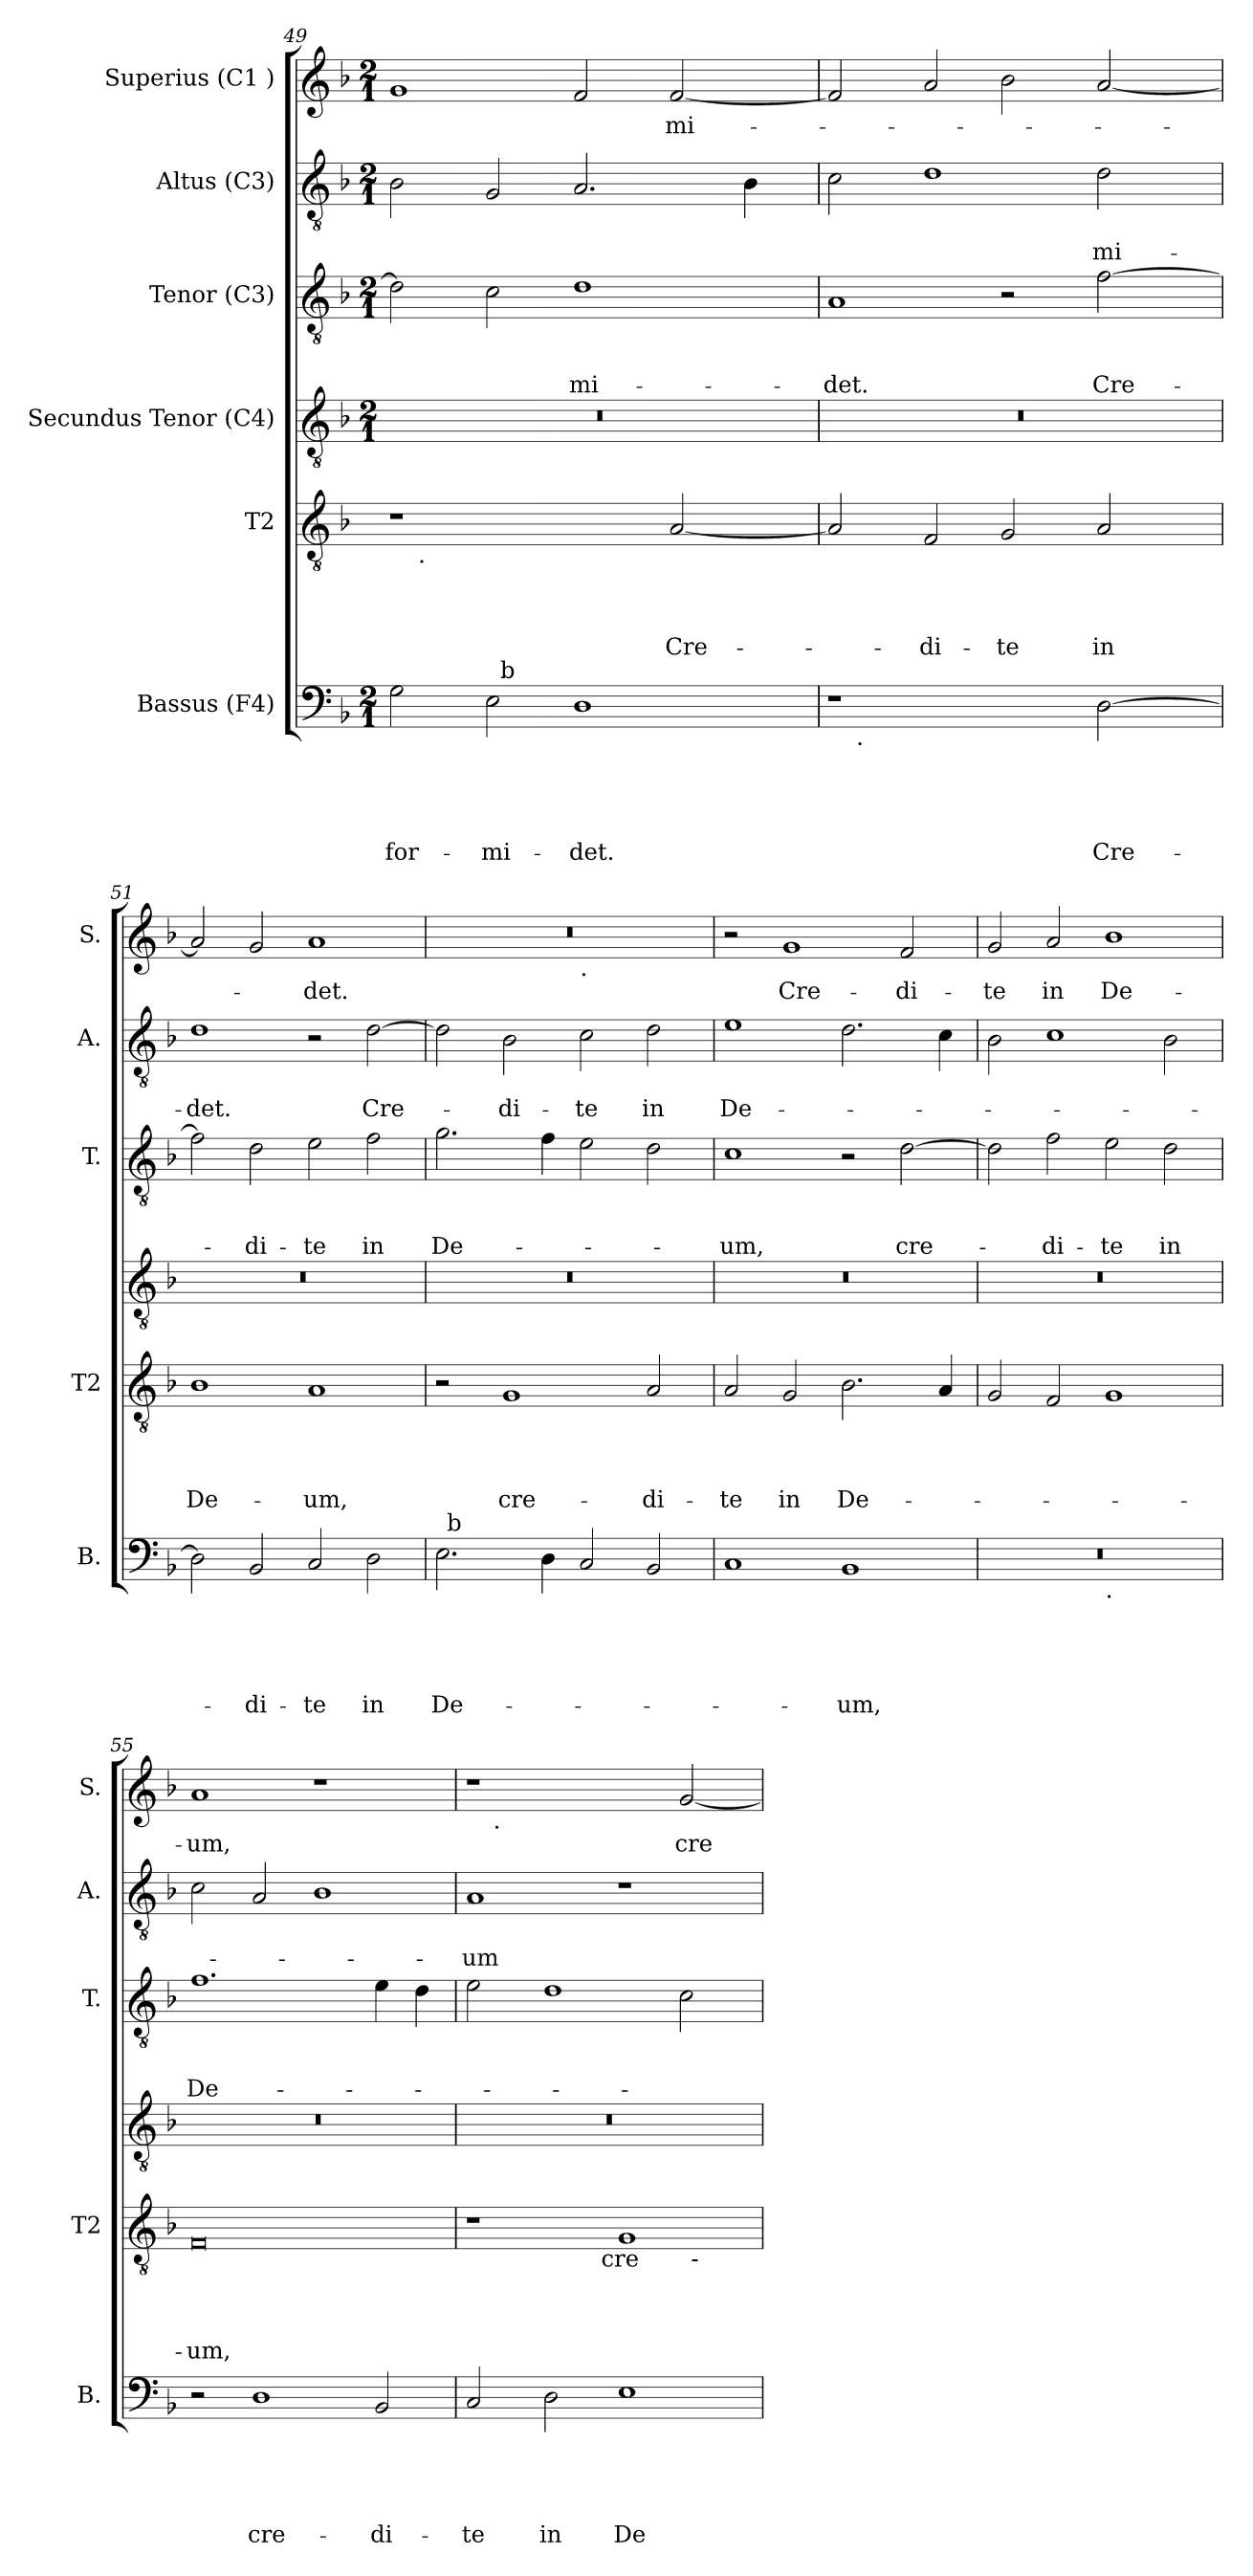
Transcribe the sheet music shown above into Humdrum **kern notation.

**kern	**text	**text	**text	**text	**text	**kern	**text	**text	**text	**text	**kern	**kern	**text	**text	**text	**kern	**text	**text	**kern	**text
*part6	*part6	*part6	*part6	*part6	*part6	*part5	*part5	*part5	*part5	*part5	*part4	*part3	*part3	*part3	*part3	*part2	*part2	*part2	*part1	*part1
*staff6	*staff6	*staff6	*staff6	*staff6	*staff6	*staff5	*staff5	*staff5	*staff5	*staff5	*staff4	*staff3	*staff3	*staff3	*staff3	*staff2	*staff2	*staff2	*staff1	*staff1
*I"Bassus (F4)	*	*	*	*	*	*I"T2	*	*	*	*	*I"Secundus Tenor (C4)	*I"Tenor (C3)	*	*	*	*I"Altus (C3)	*	*	*I"Superius (C1 )	*
*I'B.	*	*	*	*	*	*I'T2	*	*	*	*	*	*I'T.	*	*	*	*I'A.	*	*	*I'S.	*
!!LO:PB:g=z
*clefF4	*	*	*	*	*	*clefGv2	*	*	*	*	*clefGv2	*clefGv2	*	*	*	*clefGv2	*	*	*clefG2	*
*k[b-]	*	*	*	*	*	*k[b-]	*	*	*	*	*k[b-]	*k[b-]	*	*	*	*k[b-]	*	*	*k[b-]	*
*F:	*	*	*	*	*	*F:	*	*	*	*	*F:	*F:	*	*	*	*F:	*	*	*F:	*
*M2/1	*	*	*	*	*	*	*	*	*	*	*M2/1	*M2/1	*	*	*	*M2/1	*	*	*M2/1	*
=49	=49	=49	=49	=49	=49	=49	=49	=49	=49	=49	=49	=49	=49	=49	=49	=49	=49	=49	=49	=49
!	!	!	!	!	!LO:LY:b	!	!	!	!	!	!	!	!	!	!	!	!	!	!	!
*^	*	*	*	*	*	*^	*	*	*	*	*	*	*	*	*	*	*	*	*	*
2G\	2ryy	.	.	.	.	for-	1r	16.ryy	.	.	.	.	0r	2d\]	.	.	.	2B-\	.	.	1g	.
!	!	!	!	!	!	!	!	!LO:TX:b:t=.	!	!	!	!	!	!	!	!	!	!	!	!	!	!
.	.	.	.	.	.	.	.	1ryy	.	.	.	.	.	.	.	.	.	.	.	.	.	.
!	!	!	!	!	!	!LO:LY:b	!	!	!	!	!	!	!	!	!	!	!	!	!	!	!	!
2E\	32ryy	.	.	.	.	-mi-	.	.	.	.	.	.	.	2c\	.	.	.	2G/	.	.	.	.
!	!LO:TX:a:t=b	!	!	!	!	!	!	!	!	!	!	!	!	!	!	!	!	!	!	!	!	!
.	1ryy	.	.	.	.	.	.	.	.	.	.	.	.	.	.	.	.	.	.	.	.	.
!	!	!	!	!	!	!LO:LY:b	!	!	!	!	!	!	!	!	!	!	!LO:LY:b	!	!	!	!	!
1D	.	.	.	.	.	-det.	2ryy	.	.	.	.	.	.	1d	.	.	-mi-	2.A/	.	.	2f/	.
.	.	.	.	.	.	.	.	2ryy	.	.	.	.	.	.	.	.	.	.	.	.	.	.
!	!	!	!	!	!	!	!	!	!	!	!	!LO:LY:b	!	!	!	!	!	!	!	!	!	!LO:LY:b
.	.	.	.	.	.	.	[<2A/	.	.	.	.	Cre-	.	.	.	.	.	.	.	.	[<2f/	-mi-
.	4...ryy	.	.	.	.	.	.	.	.	.	.	.	.	.	.	.	.	.	.	.	.	.
.	.	.	.	.	.	.	.	4ryy	.	.	.	.	.	.	.	.	.	.	.	.	.	.
.	.	.	.	.	.	.	.	.	.	.	.	.	.	.	.	.	.	4B-\	.	.	.	.
.	.	.	.	.	.	.	.	8ryy	.	.	.	.	.	.	.	.	.	.	.	.	.	.
.	.	.	.	.	.	.	.	32ryy	.	.	.	.	.	.	.	.	.	.	.	.	.	.
=50	=50	=50	=50	=50	=50	=50	=50	=50	=50	=50	=50	=50	=50	=50	=50	=50	=50	=50	=50	=50	=50	=50
!	!	!	!	!	!	!	!	!	!	!	!	!	!	!	!	!	!LO:LY:b	!	!	!	!	!
*	*	*	*	*	*	*	*v	*v	*	*	*	*	*	*	*	*	*	*	*	*	*	*
1r	16.ryy	.	.	.	.	.	2A/]	.	.	.	.	0r	1A	.	.	-det.	2c\	.	.	2f/]	.
!	!LO:TX:b:t=.	!	!	!	!	!	!	!	!	!	!	!	!	!	!	!	!	!	!	!	!
.	1ryy	.	.	.	.	.	.	.	.	.	.	.	.	.	.	.	.	.	.	.	.
!	!	!	!	!	!	!	!	!	!	!	!LO:LY:b	!	!	!	!	!	!	!	!	!	!
.	.	.	.	.	.	.	2F/	.	.	.	-di-	.	.	.	.	.	1d	.	.	2a/	.
!	!	!	!	!	!	!	!	!	!	!	!LO:LY:b	!	!	!	!	!	!	!	!	!	!
2ryy	.	.	.	.	.	.	2G/	.	.	.	-te	.	2r	.	.	.	.	.	.	2b-\	.
.	2ryy	.	.	.	.	.	.	.	.	.	.	.	.	.	.	.	.	.	.	.	.
!	!	!	!	!	!	!LO:LY:b	!	!	!	!	!LO:LY:b	!	!	!	!	!LO:LY:b	!	!	!LO:LY:b	!	!
[>2D\	.	.	.	.	.	Cre-	2A/	.	.	.	in	.	[>2f\	.	.	Cre-	2d\	.	-mi-	[<2a/	.
.	4ryy	.	.	.	.	.	.	.	.	.	.	.	.	.	.	.	.	.	.	.	.
.	8ryy	.	.	.	.	.	.	.	.	.	.	.	.	.	.	.	.	.	.	.	.
.	32ryy	.	.	.	.	.	.	.	.	.	.	.	.	.	.	.	.	.	.	.	.
=51	=51	=51	=51	=51	=51	=51	=51	=51	=51	=51	=51	=51	=51	=51	=51	=51	=51	=51	=51	=51	=51
!	!	!	!	!	!	!	!	!	!	!	!LO:LY:b	!	!	!	!	!	!	!	!LO:LY:b	!	!
*v	*v	*	*	*	*	*	*	*	*	*	*	*	*	*	*	*	*	*	*	*	*
2D\]	.	.	.	.	.	1B-	.	.	.	De-	0r	2f\]	.	.	.	1d	.	-det.	2a/]	.
!	!	!	!	!	!LO:LY:b	!	!	!	!	!	!	!	!	!	!LO:LY:b	!	!	!	!	!
2BB-/	.	.	.	.	-di-	.	.	.	.	.	.	2d\	.	.	-di-	.	.	.	2g/	.
!	!	!	!	!	!LO:LY:b	!	!	!	!	!LO:LY:b	!	!	!	!	!LO:LY:b	!	!	!	!	!LO:LY:b
2C/	.	.	.	.	-te	1A	.	.	.	-um,	.	2e\	.	.	-te	2r	.	.	1a	-det.
!	!	!	!	!	!LO:LY:b	!	!	!	!	!	!	!	!	!	!LO:LY:b	!	!	!LO:LY:b	!	!
2D\	.	.	.	.	in	.	.	.	.	.	.	2f\	.	.	in	[>2d\	.	Cre-	.	.
=52	=52	=52	=52	=52	=52	=52	=52	=52	=52	=52	=52	=52	=52	=52	=52	=52	=52	=52	=52	=52
!	!	!	!	!	!LO:LY:b	!	!	!	!	!	!	!	!	!	!LO:LY:b	!	!	!	!	!
*^	*	*	*	*	*	*	*	*	*	*	*	*	*	*	*	*	*	*	*^	*
2.E\	32ryy	.	.	.	.	De-	2r	.	.	.	.	0r	2.g\	.	.	De-	2d\]	.	.	0r	1ryy	.
!	!LO:TX:a:t=b	!	!	!	!	!	!	!	!	!	!	!	!	!	!	!	!	!	!	!	!	!
.	1ryy	.	.	.	.	.	.	.	.	.	.	.	.	.	.	.	.	.	.	.	.	.
!	!	!	!	!	!	!	!	!	!	!	!LO:LY:b	!	!	!	!	!	!	!	!LO:LY:b	!	!	!
.	.	.	.	.	.	.	1G	.	.	.	cre-	.	.	.	.	.	2B-\	.	-di-	.	.	.
4D\	.	.	.	.	.	.	.	.	.	.	.	.	4f\	.	.	.	.	.	.	.	.	.
!	!	!	!	!	!	!	!	!	!	!	!	!	!	!	!	!	!	!	!	!	!LO:TX:b:t=.	!
!	!	!	!	!	!	!	!	!	!	!	!	!	!	!	!	!	!	!	!LO:LY:b	!	!	!
2C/	.	.	.	.	.	.	.	.	.	.	.	.	2e\	.	.	.	2c\	.	-te	.	1ryy	.
.	2ryy	.	.	.	.	.	.	.	.	.	.	.	.	.	.	.	.	.	.	.	.	.
!	!	!	!	!	!	!	!	!	!	!	!LO:LY:b	!	!	!	!	!	!	!	!LO:LY:b	!	!	!
2BB-/	.	.	.	.	.	.	2A/	.	.	.	-di-	.	2d\	.	.	.	2d\	.	in	.	.	.
.	4...ryy	.	.	.	.	.	.	.	.	.	.	.	.	.	.	.	.	.	.	.	.	.
!!LO:LB:g=z
=53	=53	=53	=53	=53	=53	=53	=53	=53	=53	=53	=53	=53	=53	=53	=53	=53	=53	=53	=53	=53	=53	=53
!	!	!	!	!	!	!	!	!	!	!	!LO:LY:b	!	!	!	!	!LO:LY:b	!	!	!LO:LY:b	!	!	!
*v	*v	*	*	*	*	*	*	*	*	*	*	*	*	*	*	*	*	*	*	*v	*v	*
1C	.	.	.	.	.	2A/	.	.	.	-te	0r	1c	.	.	-um,	1e	.	De-	2r	.
!	!	!	!	!	!	!	!	!	!	!LO:LY:b	!	!	!	!	!	!	!	!	!	!LO:LY:b
.	.	.	.	.	.	2G/	.	.	.	in	.	.	.	.	.	.	.	.	1g	Cre-
!	!	!	!	!	!LO:LY:b	!	!	!	!	!LO:LY:b	!	!	!	!	!	!	!	!	!	!
1BB-	.	.	.	.	-um,	2.B-\	.	.	.	De-	.	2r	.	.	.	2.d\	.	.	.	.
!	!	!	!	!	!	!	!	!	!	!	!	!	!	!	!LO:LY:b	!	!	!	!	!LO:LY:b
.	.	.	.	.	.	.	.	.	.	.	.	[>2d\	.	.	cre-	.	.	.	2f/	-di-
.	.	.	.	.	.	4A/	.	.	.	.	.	.	.	.	.	4c\	.	.	.	.
=54	=54	=54	=54	=54	=54	=54	=54	=54	=54	=54	=54	=54	=54	=54	=54	=54	=54	=54	=54	=54
!	!	!	!	!	!	!	!	!	!	!	!	!	!	!	!	!	!	!	!	!LO:LY:b
*^	*	*	*	*	*	*	*	*	*	*	*	*	*	*	*	*	*	*	*	*
0r	1ryy	.	.	.	.	.	2G/	.	.	.	.	0r	2d\]	.	.	.	2B-\	.	.	2g/	-te
!	!	!	!	!	!	!	!	!	!	!	!	!	!	!	!	!LO:LY:b	!	!	!	!	!LO:LY:b
.	.	.	.	.	.	.	2F/	.	.	.	.	.	2f\	.	.	-di-	1c	.	.	2a/	in
!	!LO:TX:b:t=.	!	!	!	!	!	!	!	!	!	!	!	!	!	!	!	!	!	!	!	!
!	!	!	!	!	!	!	!	!	!	!	!	!	!	!	!	!LO:LY:b	!	!	!	!	!LO:LY:b
.	1ryy	.	.	.	.	.	1G	.	.	.	.	.	2e\	.	.	-te	.	.	.	1b-	De-
!	!	!	!	!	!	!	!	!	!	!	!	!	!	!	!	!LO:LY:b	!	!	!	!	!
.	.	.	.	.	.	.	.	.	.	.	.	.	2d\	.	.	in	2B-\	.	.	.	.
=55	=55	=55	=55	=55	=55	=55	=55	=55	=55	=55	=55	=55	=55	=55	=55	=55	=55	=55	=55	=55	=55
!	!	!	!	!	!	!	!	!	!	!	!LO:LY:b	!	!	!	!	!LO:LY:b	!	!	!	!	!LO:LY:b
*v	*v	*	*	*	*	*	*	*	*	*	*	*	*	*	*	*	*	*	*	*	*
2r	.	.	.	.	.	0F	.	.	.	-um,	0r	1.f	.	.	De-	2c\	.	.	1a	-um,
!	!	!	!	!	!LO:LY:b	!	!	!	!	!	!	!	!	!	!	!	!	!	!	!
1D	.	.	.	.	cre-	.	.	.	.	.	.	.	.	.	.	2A/	.	.	.	.
.	.	.	.	.	.	.	.	.	.	.	.	.	.	.	.	1B-	.	.	1r	.
!	!	!	!	!	!LO:LY:b	!	!	!	!	!	!	!	!	!	!	!	!	!	!	!
2BB-/	.	.	.	.	-di-	.	.	.	.	.	.	4e\	.	.	.	.	.	.	.	.
.	.	.	.	.	.	.	.	.	.	.	.	4d\	.	.	.	.	.	.	.	.
=56	=56	=56	=56	=56	=56	=56	=56	=56	=56	=56	=56	=56	=56	=56	=56	=56	=56	=56	=56	=56
!	!	!	!	!	!LO:LY:b	!	!	!	!	!	!	!	!	!	!	!	!	!LO:LY:b	!	!
*	*	*	*	*	*	*^	*	*	*	*	*	*	*	*	*	*	*	*	*^	*
*	*	*	*	*	*	*	*^	*	*	*	*	*	*	*	*	*	*	*	*	*	*	*
2C/	.	.	.	.	-te	1r	2...ryy	1ryy	.	.	.	.	0r	2e\	.	.	.	1A	.	-um	1r	8ryy	.
!	!	!	!	!	!	!	!	!	!	!	!	!	!	!	!	!	!	!	!	!	!	!LO:TX:b:t=.	!
.	.	.	.	.	.	.	.	.	.	.	.	.	.	.	.	.	.	.	.	.	.	1...ryy	.
!	!	!	!	!	!LO:LY:b	!	!	!	!	!	!	!	!	!	!	!	!	!	!	!	!	!	!
2D\	.	.	.	.	in	.	.	.	.	.	.	.	.	1d	.	.	.	.	.	.	.	.	.
!	!	!	!	!	!	!	!LO:TX:b:t=cre	!	!	!	!	!	!	!	!	!	!	!	!	!	!	!	!
.	.	.	.	.	.	.	1ryy	.	.	.	.	.	.	.	.	.	.	.	.	.	.	.	.
!	!	!	!	!	!LO:LY:b	!	!	!	!	!	!	!	!	!	!	!	!	!	!	!	!	!	!
1E	.	.	.	.	De-	1G	.	2ryy	.	.	.	.	.	.	.	.	.	1r	.	.	2ryy	.	.
!	!	!	!	!	!	!	!	!	!	!	!	!	!	!	!	!	!	!	!	!	!	!	!LO:LY:b
.	.	.	.	.	.	.	.	32ryy	.	.	.	.	.	2c\	.	.	.	.	.	.	[<2g/	.	cre-
!	!	!	!	!	!	!	!	!LO:TX:b:t=-	!	!	!	!	!	!	!	!	!	!	!	!	!	!	!
.	.	.	.	.	.	.	.	4...ryy	.	.	.	.	.	.	.	.	.	.	.	.	.	.	.
.	.	.	.	.	.	.	16ryy	.	.	.	.	.	.	.	.	.	.	.	.	.	.	.	.
*	*	*	*	*	*	*v	*v	*v	*	*	*	*	*	*	*	*	*	*	*	*	*v	*v	*
=	=	=	=	=	=	=	=	=	=	=	=	=	=	=	=	=	=	=	=	=
*-	*-	*-	*-	*-	*-	*-	*-	*-	*-	*-	*-	*-	*-	*-	*-	*-	*-	*-	*-	*-
